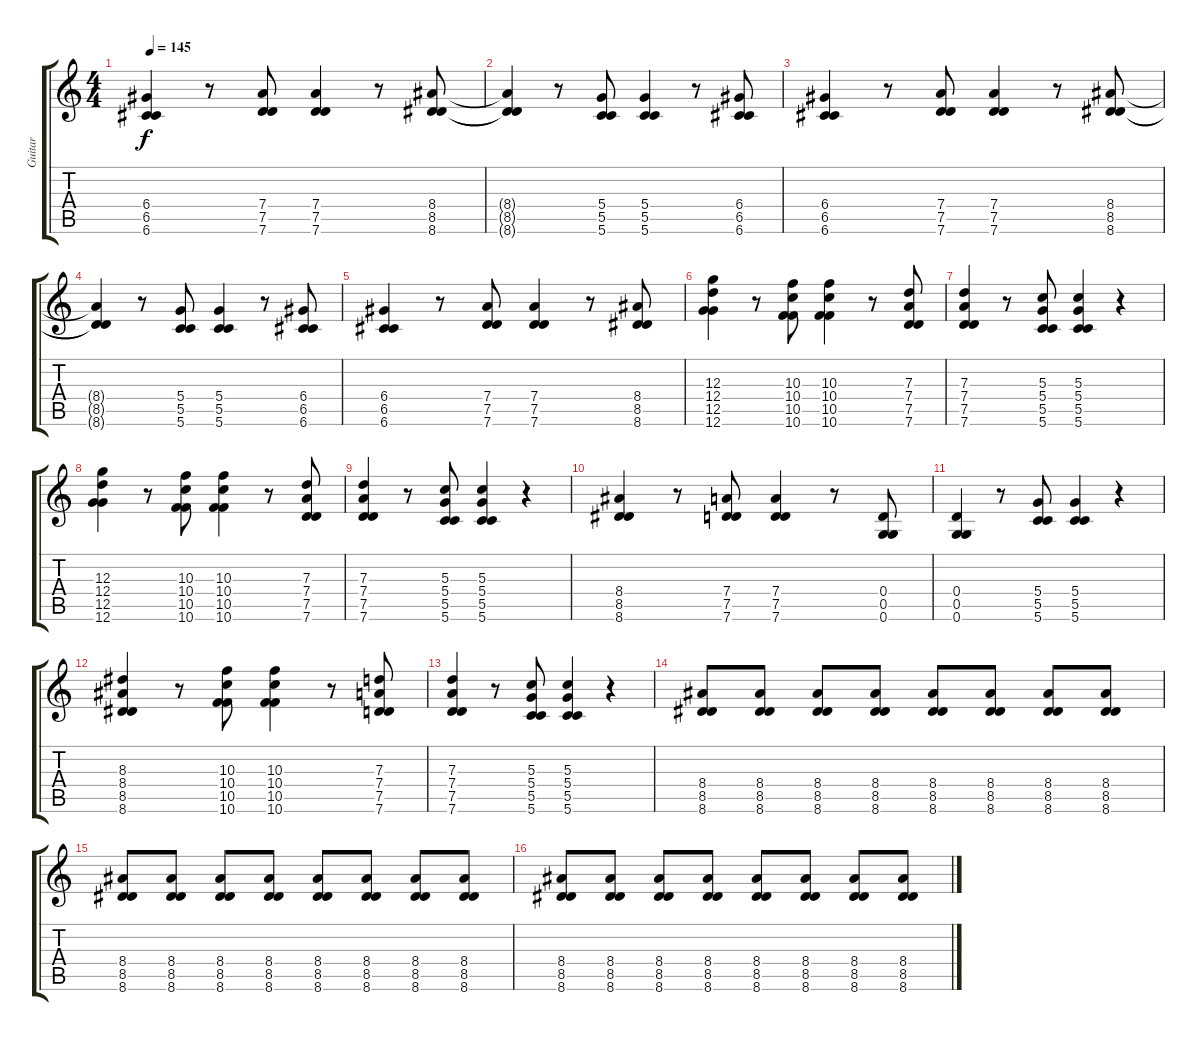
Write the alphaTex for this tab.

\track ("Guitar" "Guitar") {instrument overdrivenguitar}
\staff {score tabs}
\tuning (D4 B3 G3 D3 G2 G2) {hide}
\ts (4 4)
\tempo 145
\clef g2
\ks c
(6.4 6.5 6.6).4{dy f} r.8 (7.4 7.5 7.6).8 (7.4 7.5 7.6).4 r.8 (8.4 8.5 8.6).8 |
(8.4{t} 8.5{t} 8.6{t}).4 r.8 (5.4 5.5 5.6).8 (5.4 5.5 5.6).4 r.8 (6.4 6.5 6.6).8 |
(6.4 6.5 6.6).4 r.8 (7.4 7.5 7.6).8 (7.4 7.5 7.6).4 r.8 (8.4 8.5 8.6).8 |
(8.4{t} 8.5{t} 8.6{t}).4 r.8 (5.4 5.5 5.6).8 (5.4 5.5 5.6).4 r.8 (6.4 6.5 6.6).8 |
(6.4 6.5 6.6).4 r.8 (7.4 7.5 7.6).8 (7.4 7.5 7.6).4 r.8 (8.4 8.5 8.6).8 |
(12.3 12.4 12.5 12.6).4 r.8 (10.3 10.4 10.5 10.6).8 (10.3 10.4 10.5 10.6).4 r.8 (7.3 7.4 7.5 7.6).8 |
(7.3 7.4 7.5 7.6).4 r.8 (5.3 5.4 5.5 5.6).8 (5.3 5.4 5.5 5.6).4 r.4 |
(12.3 12.4 12.5 12.6).4 r.8 (10.3 10.4 10.5 10.6).8 (10.3 10.4 10.5 10.6).4 r.8 (7.3 7.4 7.5 7.6).8 |
(7.3 7.4 7.5 7.6).4 r.8 (5.3 5.4 5.5 5.6).8 (5.3 5.4 5.5 5.6).4 r.4 |
(8.4 8.5 8.6).4 r.8 (7.4 7.5 7.6).8 (7.4 7.5 7.6).4 r.8 (0.4 0.5 0.6).8 |
(0.4 0.5 0.6).4 r.8 (5.4 5.5 5.6).8 (5.4 5.5 5.6).4 r.4 |
(8.3 8.4 8.5 8.6).4 r.8 (10.3 10.4 10.5 10.6).8 (10.3 10.4 10.5 10.6).4 r.8 (7.3 7.4 7.5 7.6).8 |
(7.3 7.4 7.5 7.6).4 r.8 (5.3 5.4 5.5 5.6).8 (5.3 5.4 5.5 5.6).4 r.4 |
(8.4 8.5 8.6).8 (8.4 8.5 8.6).8 (8.4 8.5 8.6).8 (8.4 8.5 8.6).8 (8.4 8.5 8.6).8 (8.4 8.5 8.6).8 (8.4 8.5 8.6).8 (8.4 8.5 8.6).8 |
(8.4 8.5 8.6).8 (8.4 8.5 8.6).8 (8.4 8.5 8.6).8 (8.4 8.5 8.6).8 (8.4 8.5 8.6).8 (8.4 8.5 8.6).8 (8.4 8.5 8.6).8 (8.4 8.5 8.6).8 |
(8.4 8.5 8.6).8 (8.4 8.5 8.6).8 (8.4 8.5 8.6).8 (8.4 8.5 8.6).8 (8.4 8.5 8.6).8 (8.4 8.5 8.6).8 (8.4 8.5 8.6).8 (8.4 8.5 8.6).8
